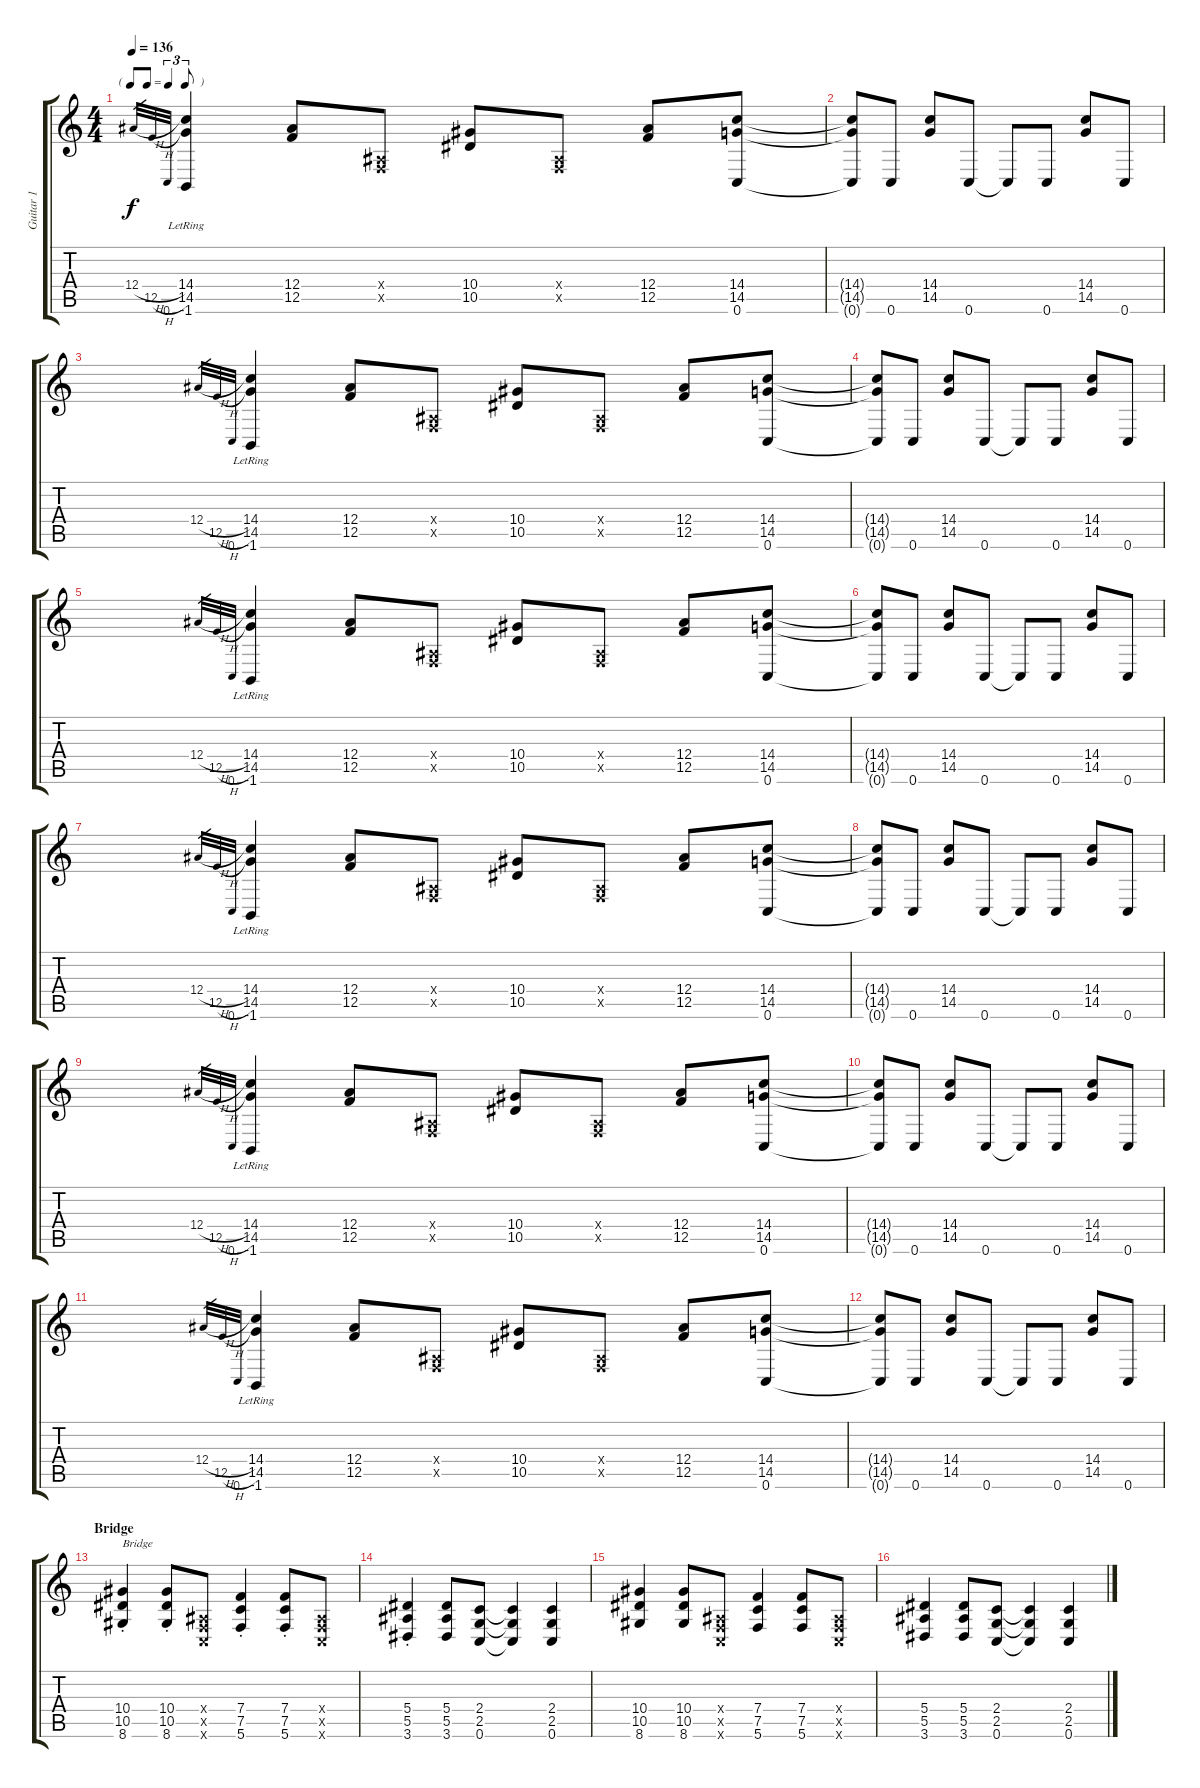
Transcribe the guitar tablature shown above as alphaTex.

\track ("Guitar 1" "Guitar 1") {instrument distortionguitar}
\staff {score tabs}
\tuning (C4 G3 Eb3 Bb2 F2 C2) {hide}
\ts (4 4)
\tf triplet8th
\tempo 136
\clef g2
\ks c
12.4{h}.32{gr dy f} 12.5{h}.32{gr} 0.6.32{gr} (14.4{lr} 14.5{lr} -1.6).4 (12.4 12.5).8 (0.4{x} 0.5{x}).8 (10.4 10.5).8 (0.4{x} 0.5{x}).8 (12.4 12.5).8 (14.4 14.5 0.6).8 |
(14.4{t} 14.5{t} 0.6{t}).8 0.6.8 (14.4 14.5).8 0.6.8 0.6{t}.8 0.6.8 (14.4 14.5).8 0.6.8 |
12.4{h}.32{gr} 12.5{h}.32{gr} 0.6.32{gr} (14.4{lr} 14.5{lr} -1.6).4 (12.4 12.5).8 (0.4{x} 0.5{x}).8 (10.4 10.5).8 (0.4{x} 0.5{x}).8 (12.4 12.5).8 (14.4 14.5 0.6).8 |
(14.4{t} 14.5{t} 0.6{t}).8 0.6.8 (14.4 14.5).8 0.6.8 0.6{t}.8 0.6.8 (14.4 14.5).8 0.6.8 |
12.4{h}.32{gr} 12.5{h}.32{gr} 0.6.32{gr} (14.4{lr} 14.5{lr} -1.6).4 (12.4 12.5).8 (0.4{x} 0.5{x}).8 (10.4 10.5).8 (0.4{x} 0.5{x}).8 (12.4 12.5).8 (14.4 14.5 0.6).8 |
(14.4{t} 14.5{t} 0.6{t}).8 0.6.8 (14.4 14.5).8 0.6.8 0.6{t}.8 0.6.8 (14.4 14.5).8 0.6.8 |
12.4{h}.32{gr} 12.5{h}.32{gr} 0.6.32{gr} (14.4{lr} 14.5{lr} -1.6).4 (12.4 12.5).8 (0.4{x} 0.5{x}).8 (10.4 10.5).8 (0.4{x} 0.5{x}).8 (12.4 12.5).8 (14.4 14.5 0.6).8 |
(14.4{t} 14.5{t} 0.6{t}).8 0.6.8 (14.4 14.5).8 0.6.8 0.6{t}.8 0.6.8 (14.4 14.5).8 0.6.8 |
12.4{h}.32{gr} 12.5{h}.32{gr} 0.6.32{gr} (14.4{lr} 14.5{lr} -1.6).4 (12.4 12.5).8 (0.4{x} 0.5{x}).8 (10.4 10.5).8 (0.4{x} 0.5{x}).8 (12.4 12.5).8 (14.4 14.5 0.6).8 |
(14.4{t} 14.5{t} 0.6{t}).8 0.6.8 (14.4 14.5).8 0.6.8 0.6{t}.8 0.6.8 (14.4 14.5).8 0.6.8 |
12.4{h}.32{gr} 12.5{h}.32{gr} 0.6.32{gr} (14.4{lr} 14.5{lr} -1.6).4 (12.4 12.5).8 (0.4{x} 0.5{x}).8 (10.4 10.5).8 (0.4{x} 0.5{x}).8 (12.4 12.5).8 (14.4 14.5 0.6).8 |
(14.4{t} 14.5{t} 0.6{t}).8 0.6.8 (14.4 14.5).8 0.6.8 0.6{t}.8 0.6.8 (14.4 14.5).8 0.6.8 |
\section ("" "Bridge")
(10.4{st} 10.5{st} 8.6{st}).4{txt "Bridge"} (10.4{st} 10.5{st} 8.6{st}).8 (0.4{x} 0.5{x} 0.6{x}).8 (7.4{st} 7.5{st} 5.6{st}).4 (7.4{st} 7.5{st} 5.6{st}).8 (0.4{x} 0.5{x} 0.6{x}).8 |
(5.4{st} 5.5{st} 3.6{st}).4 (5.4 5.5 3.6).8 (2.4 2.5 0.6).8 (2.4{t} 2.5{t} 0.6{t}).4 (2.4 2.5 0.6).4 |
(10.4 10.5 8.6).4 (10.4 10.5 8.6).8 (0.4{x} 0.5{x} 0.6{x}).8 (7.4 7.5 5.6).4 (7.4 7.5 5.6).8 (0.4{x} 0.5{x} 0.6{x}).8 |
(5.4 5.5 3.6).4 (5.4 5.5 3.6).8 (2.4 2.5 0.6).8 (2.4{t} 2.5{t} 0.6{t}).4 (2.4 2.5 0.6).4
